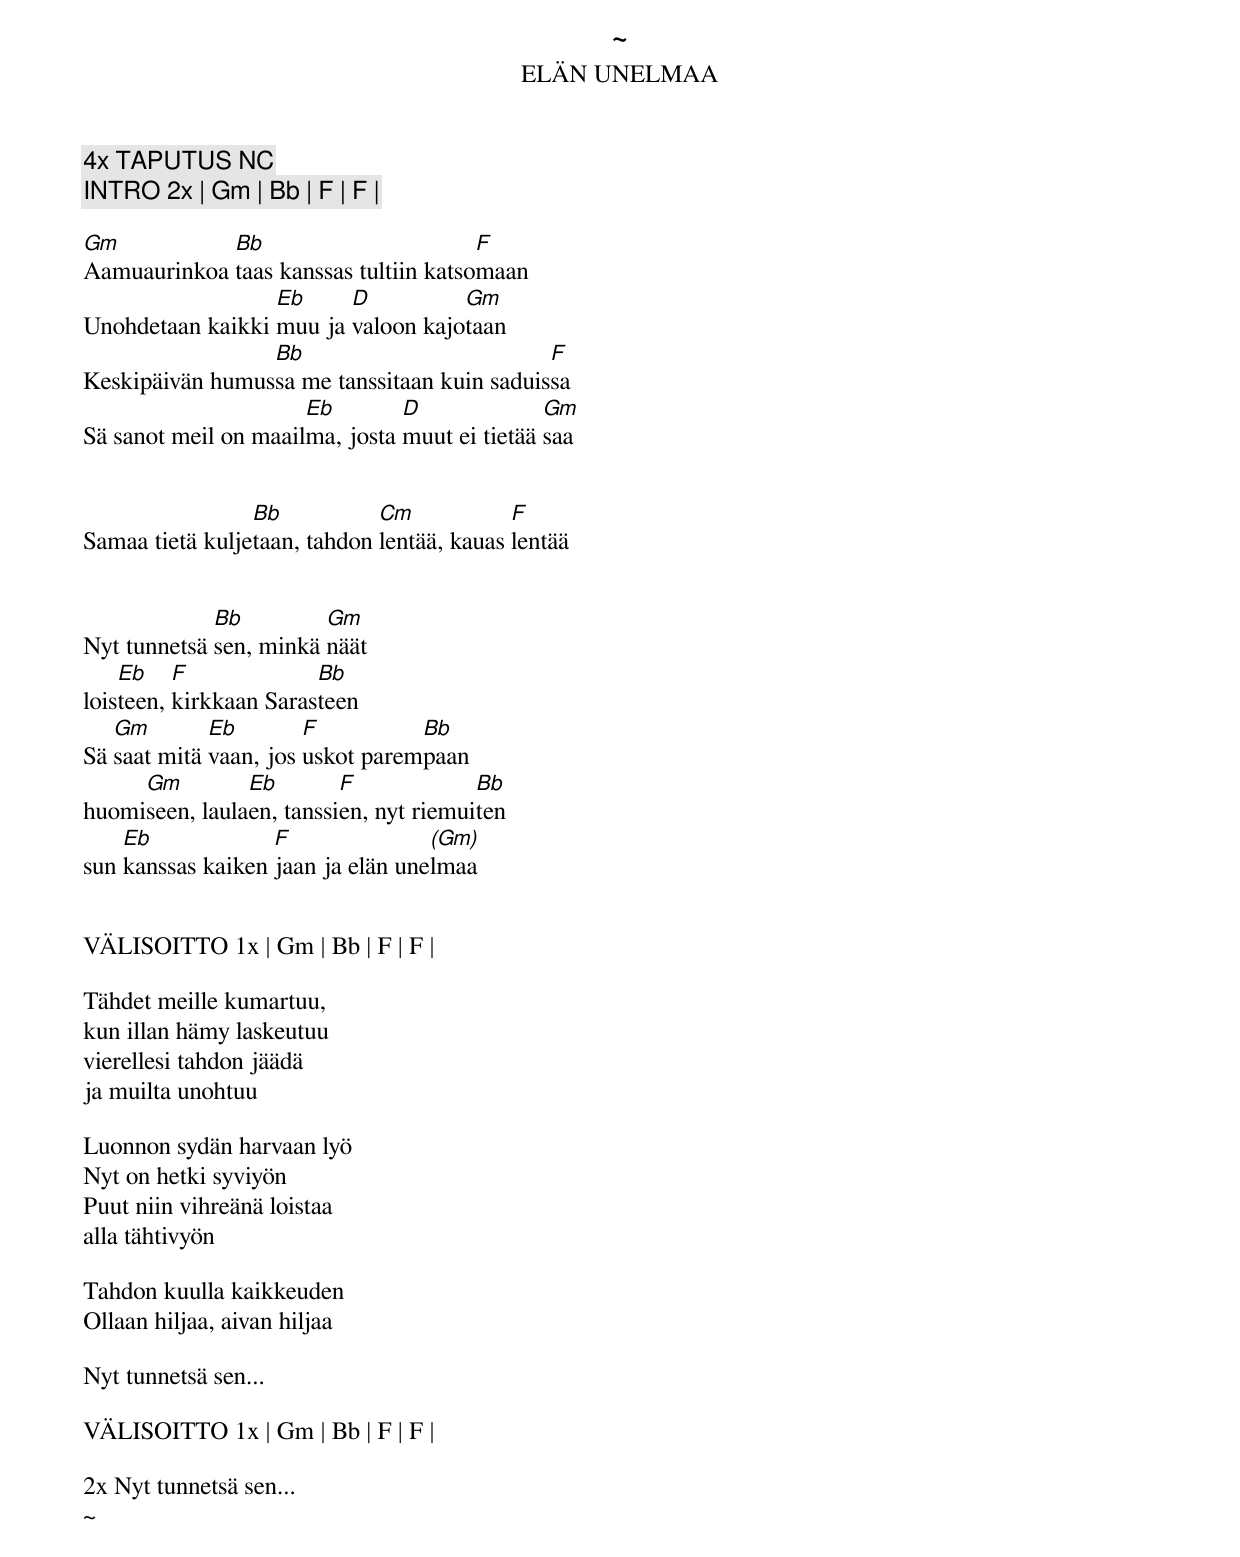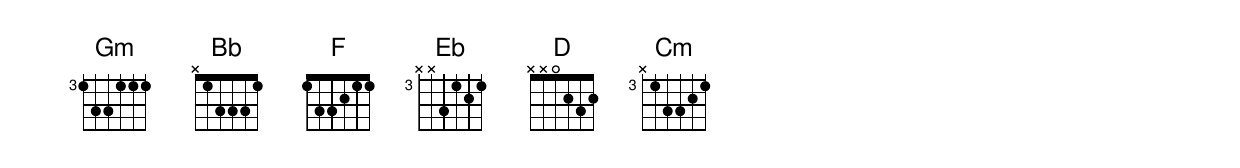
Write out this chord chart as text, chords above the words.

~
ELÄN UNELMAA

4x TAPUTUS NC
INTRO 2x | Gm | Bb | F | F |

Gm           Bb                        F
Aamuaurinkoa taas kanssas tultiin katsomaan
                  Eb     D          Gm
Unohdetaan kaikki muu ja valoon kajotaan
                 Bb                          F
Keskipäivän humussa me tanssitaan kuin saduissa
                      Eb        D              Gm
Sä sanot meil on maailma, josta muut ei tietää saa


                 Bb           Cm            F
Samaa tietä kuljetaan, tahdon lentää, kauas lentää


             Bb         Gm
Nyt tunnetsä sen, minkä näät
    Eb    F             Bb
loisteen, kirkkaan Sarasteen
   Gm        Eb        F          Bb
Sä saat mitä vaan, jos uskot parempaan
     Gm         Eb        F             Bb
huomiseen, laulaen, tanssien, nyt riemuiten
    Eb             F               (Gm)
sun kanssas kaiken jaan ja elän unelmaa


VÄLISOITTO 1x | Gm | Bb | F | F |

Tähdet meille kumartuu,
kun illan hämy laskeutuu
vierellesi tahdon jäädä
ja muilta unohtuu

Luonnon sydän harvaan lyö
Nyt on hetki syviyön
Puut niin vihreänä loistaa
alla tähtivyön

Tahdon kuulla kaikkeuden
Ollaan hiljaa, aivan hiljaa

Nyt tunnetsä sen...

VÄLISOITTO 1x | Gm | Bb | F | F |

2x Nyt tunnetsä sen...
~
